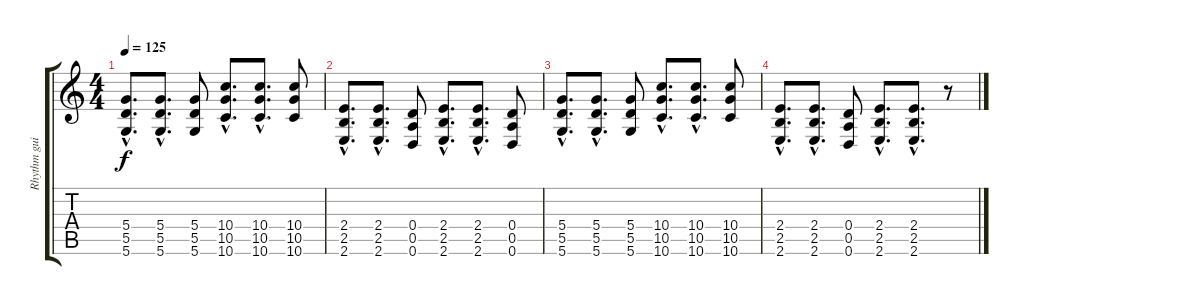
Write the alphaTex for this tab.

\track ("Rhythm guitar" "Rhythm gui") {instrument distortionguitar}
\staff {score tabs}
\tuning (E4 B3 G3 D3 A2 D2) {hide}
\ts (4 4)
\tempo 125
\clef g2
\ks c
(5.4{hac} 5.5{hac} 5.6{hac}).8{d dy f} (5.4{hac} 5.5{hac} 5.6{hac}).8{d} (5.4 5.5 5.6).8 (10.4{hac} 10.5{hac} 10.6{hac}).8{d} (10.4{hac} 10.5{hac} 10.6{hac}).8{d} (10.4 10.5 10.6).8 |
(2.4{hac} 2.5{hac} 2.6{hac}).8{d} (2.4{hac} 2.5{hac} 2.6{hac}).8{d} (0.4 0.5 0.6).8 (2.4{hac} 2.5{hac} 2.6{hac}).8{d} (2.4{hac} 2.5{hac} 2.6{hac}).8{d} (0.4 0.5 0.6).8 |
(5.4{hac} 5.5{hac} 5.6{hac}).8{d} (5.4{hac} 5.5{hac} 5.6{hac}).8{d} (5.4 5.5 5.6).8 (10.4{hac} 10.5{hac} 10.6{hac}).8{d} (10.4{hac} 10.5{hac} 10.6{hac}).8{d} (10.4 10.5 10.6).8 |
(2.4{hac} 2.5{hac} 2.6{hac}).8{d} (2.4{hac} 2.5{hac} 2.6{hac}).8{d} (0.4 0.5 0.6).8 (2.4{hac} 2.5{hac} 2.6{hac}).8{d} (2.4{hac} 2.5{hac} 2.6{hac}).8{d} r.8
